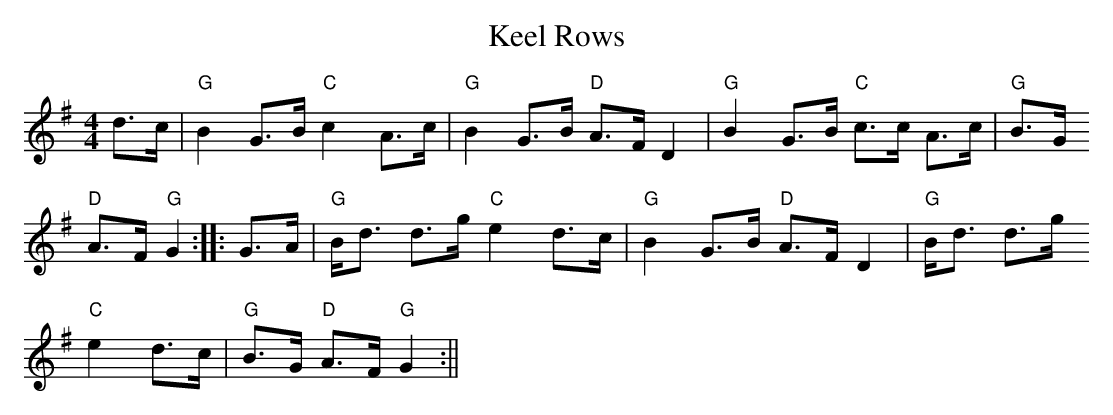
X:1
T:Keel Rows
M:4/4
L:1/8
K:G
d>c|"G"B2 G>B "C"c2 A>c|"G"B2 G>B "D"A>F D2|"G"B2 G>B "C"c>c A>c|"G"B>G
"D"A>F "G"G2:||:G>A|"G"B<d d>g "C"e2 d>c|"G"B2  G>B "D"A>F D2|"G"B<d d>g
 "C"e2 d>c|"G"B>G "D"A>F "G"G2:||
